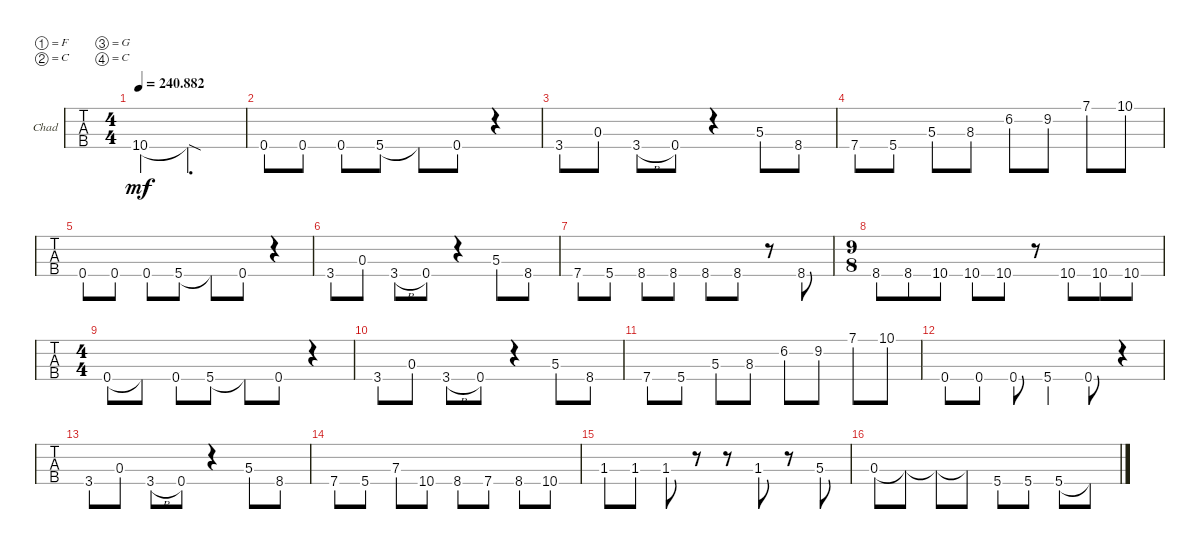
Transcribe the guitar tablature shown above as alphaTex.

\bracketExtendMode groupsimilarinstruments
\firstSystemTrackNameOrientation horizontal
\otherSystemsTrackNameOrientation horizontal
\track ("Doctor Lagorno" "Chad") {instrument electricbassfinger}
\staff {tabs}
\tuning (F2 C2 G1 C1)
\ts (4 4)
\tempo
240.882
\accidentals auto
\clef f4
\ottava regular
\simile none
\ks c
10.4.4{dy mf} 10.4{sod t}.2{d} |
0.4.8 0.4.8 0.4.8 5.4.8 5.4{t}.8 0.4.8 r.4 |
3.4.8 0.3.8 3.4{h}.8 0.4.8 r.4 5.3.8 8.4.8 |
7.4.8 5.4.8 5.3.8 8.3.8 6.2.8 9.2.8 7.1.8 10.1.8 |
0.4.8 0.4.8 0.4.8 5.4.8 5.4{t}.8 0.4.8 r.4 |
3.4.8 0.3.8 3.4{h}.8 0.4.8 r.4 5.3.8 8.4.8 |
7.4.8 5.4.8 8.4.8 8.4.8 8.4.8 8.4.8 r.8 8.4.8 |
\ts (9 8)
8.4.8 8.4.8 10.4.8 10.4.8 10.4.8 r.8 10.4.8 10.4.8 10.4.8 |
\ts (4 4)
0.4.8 0.4{t}.8 0.4.8 5.4.8 5.4{t}.8 0.4.8 r.4 |
3.4.8 0.3.8 3.4{h}.8 0.4.8 r.4 5.3.8 8.4.8 |
7.4.8 5.4.8 5.3.8 8.3.8 6.2.8 9.2.8 7.1.8 10.1.8 |
0.4.8 0.4.8 0.4.8 5.4.4 0.4.8 r.4 |
3.4.8 0.3.8 3.4{h}.8 0.4.8 r.4 5.3.8 8.4.8 |
7.4.8 5.4.8 7.3.8 10.4.8 8.4.8 7.4.8 8.4.8 10.4.8 |
1.3.8 1.3.8 1.3.8 r.8 r.8 1.3.8 r.8 5.3.8 |
0.3.8 0.3{t}.8 0.3{t}.8 0.3{t}.8 5.4.8 5.4.8 5.4.8 5.4{t}.8
